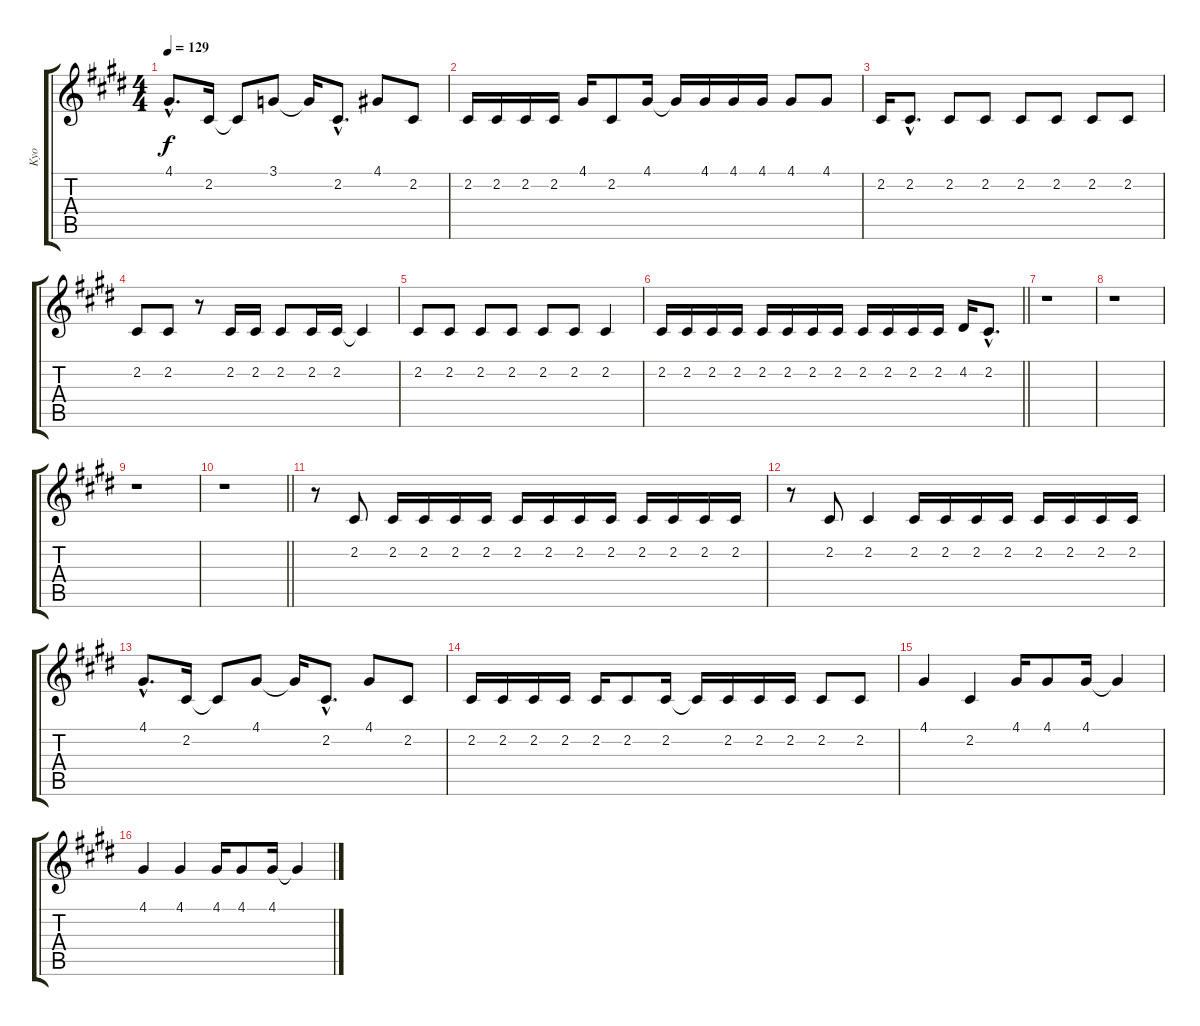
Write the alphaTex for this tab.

\track ("Kyo" "Kyo") {instrument sopranosax}
\staff {score tabs}
\tuning (E4 B3 G3 D3 A2 E2) {hide}
\ts (4 4)
\tempo 129
\clef g2
\ks e
4.1{hac}.8{d dy f} 2.2.16 2.2{t}.8 3.1.8 3.1{t}.16 2.2{hac}.8{d} 4.1.8 2.2.8 |
2.2.16 2.2.16 2.2.16 2.2.16 4.1.16 2.2.8 4.1.16 4.1{t}.16 4.1.16 4.1.16 4.1.16 4.1.8 4.1.8 |
2.2.16 2.2{hac}.8{d} 2.2.8 2.2.8 2.2.8 2.2.8 2.2.8 2.2.8 |
2.2.8 2.2.8 r.8 2.2.16 2.2.16 2.2.8 2.2.16 2.2.16 2.2{t}.4 |
2.2.8 2.2.8 2.2.8 2.2.8 2.2.8 2.2.8 2.2.4 |
\barLineRight lightlight
2.2.16 2.2.16 2.2.16 2.2.16 2.2.16 2.2.16 2.2.16 2.2.16 2.2.16 2.2.16 2.2.16 2.2.16 4.2.16 2.2{hac}.8{d} |
r.1 |
r.1 |
r.1 |
\barLineRight lightlight
r.1 |
r.8 2.2.8 2.2.16 2.2.16 2.2.16 2.2.16 2.2.16 2.2.16 2.2.16 2.2.16 2.2.16 2.2.16 2.2.16 2.2.16 |
r.8 2.2.8 2.2.4 2.2.16 2.2.16 2.2.16 2.2.16 2.2.16 2.2.16 2.2.16 2.2.16 |
4.1{hac}.8{d} 2.2.16 2.2{t}.8 4.1.8 4.1{t}.16 2.2{hac}.8{d} 4.1.8 2.2.8 |
2.2.16 2.2.16 2.2.16 2.2.16 2.2.16 2.2.8 2.2.16 2.2{t}.16 2.2.16 2.2.16 2.2.16 2.2.8 2.2.8 |
4.1.4 2.2.4 4.1.16 4.1.8 4.1.16 4.1{t}.4 |
4.1.4 4.1.4 4.1.16 4.1.8 4.1.16 4.1{t}.4
